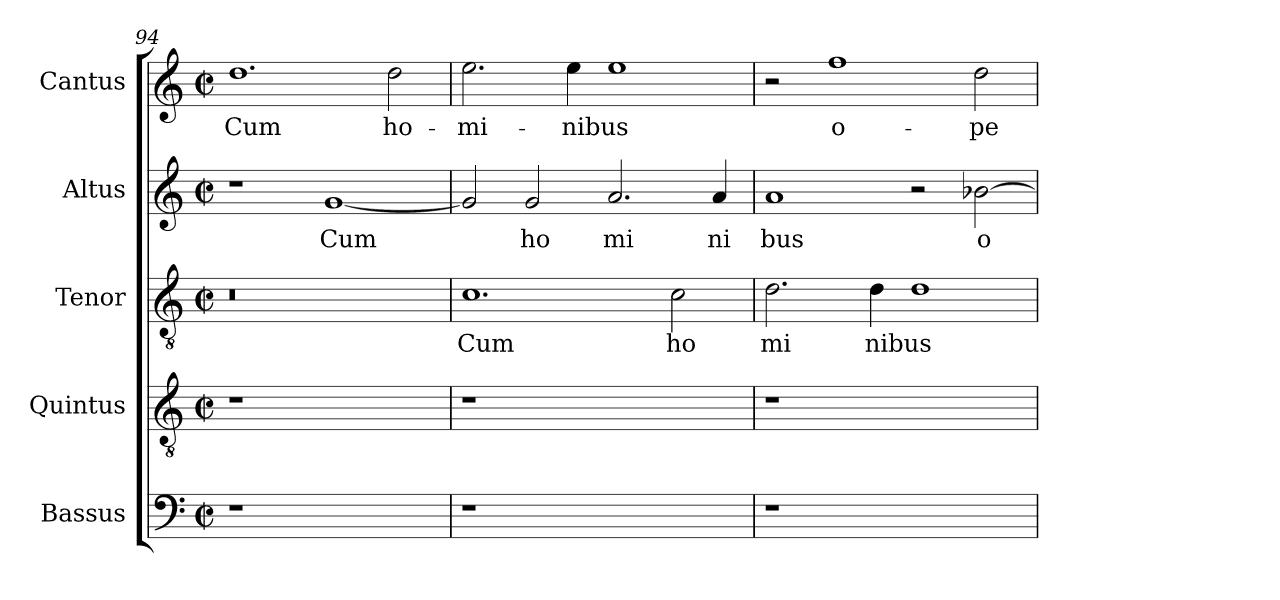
**kern	**kern	**kern	**text	**kern	**text	**kern	**text
*part5	*part4	*part3	*part3	*part2	*part2	*part1	*part1
*staff5	*staff4	*staff3	*staff3	*staff2	*staff2	*staff1	*staff1
*I"Bassus	*I"Quintus	*I"Tenor	*	*I"Altus	*	*I"Cantus	*
*I'Bassus	*I'Quintus	*I'Tenor	*	*I'Altus	*	*I'Cantus	*
!!LO:PB:g=z
*clefF4	*clefGv2	*clefGv2	*	*clefG2	*	*clefG2	*
*k[]	*k[]	*k[]	*	*k[]	*	*k[]	*
*C:	*C:	*C:	*	*C:	*	*C:	*
*M2/2	*M2/2	*M2/2	*	*M2/2	*	*M2/2	*
*met(c|)	*met(c|)	*met(c|)	*	*met(c|)	*	*met(c|)	*
=94	=94	=94	=94	=94	=94	=94	=94
!	!	!	!	!	!	!	!LO:LY:b:cj
1r	1r	0r	.	1r	.	1.dd	Cum
!	!	!	!	!	!LO:LY:b:cj	!	!
1ryy	1ryy	.	.	[<1g	Cum	.	.
!	!	!	!	!	!	!	!LO:LY:b:cj
.	.	.	.	.	.	2dd\	ho-
=95	=95	=95	=95	=95	=95	=95	=95
!	!	!	!LO:LY:b:cj	!	!LO:LY:b:cj	!	!LO:LY:b:cj
1r	1r	1.c	Cum	2g/]	.	2.ee\	-mi-
!	!	!	!	!	!LO:LY:b:cj	!	!
.	.	.	.	2g/	ho	.	.
!	!	!	!	!	!	!	!LO:LY:b:cj
.	.	.	.	.	.	4ee\	-nibus
!	!	!	!	!	!LO:LY:b:cj	!	!LO:LY:b:cj
1ryy	1ryy	.	.	2.a/	mi	1ee	.
!	!	!	!LO:LY:b:cj	!	!	!	!
.	.	2c\	ho	.	.	.	.
!	!	!	!	!	!LO:LY:b:cj	!	!
.	.	.	.	4a/	ni	.	.
=96	=96	=96	=96	=96	=96	=96	=96
!	!	!	!LO:LY:b:cj	!	!LO:LY:b:cj	!	!
1r	1r	2.d\	mi	1a	bus	2r	.
!	!	!	!	!	!	!	!LO:LY:b:cj
.	.	.	.	.	.	1ff	o-
!	!	!	!LO:LY:b:cj	!	!	!	!
.	.	4d\	nibus	.	.	.	.
!	!	!	!LO:LY:b:cj	!	!	!	!
1ryy	1ryy	1d	.	2r	.	.	.
!	!	!	!	!	!LO:LY:b:cj	!	!LO:LY:b:cj
.	.	.	.	[>2b-X\	o	2dd\	-pe-
=	=	=	=	=	=	=	=
*-	*-	*-	*-	*-	*-	*-	*-
